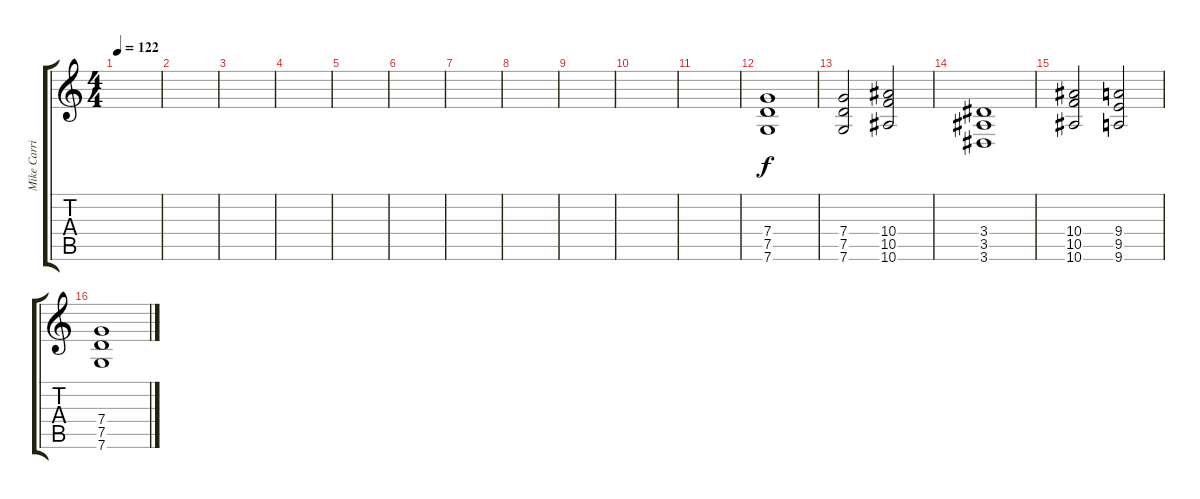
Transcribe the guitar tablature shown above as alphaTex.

\track ("Mike Carrigan" "Mike Carri") {instrument overdrivenguitar}
\staff {score tabs}
\tuning (D4 A3 F3 C3 G2 C2) {hide}
\ts (4 4)
\tempo 122
\clef g2
\ks c
|
|
|
|
|
|
|
|
|
|
|
(7.4 7.5 7.6).1 |
(7.4 7.5 7.6).2 (10.4 10.5 10.6).2 |
(3.4 3.5 3.6).1 |
(10.4 10.5 10.6).2 (9.4 9.5 9.6).2 |
(7.4 7.5 7.6).1
